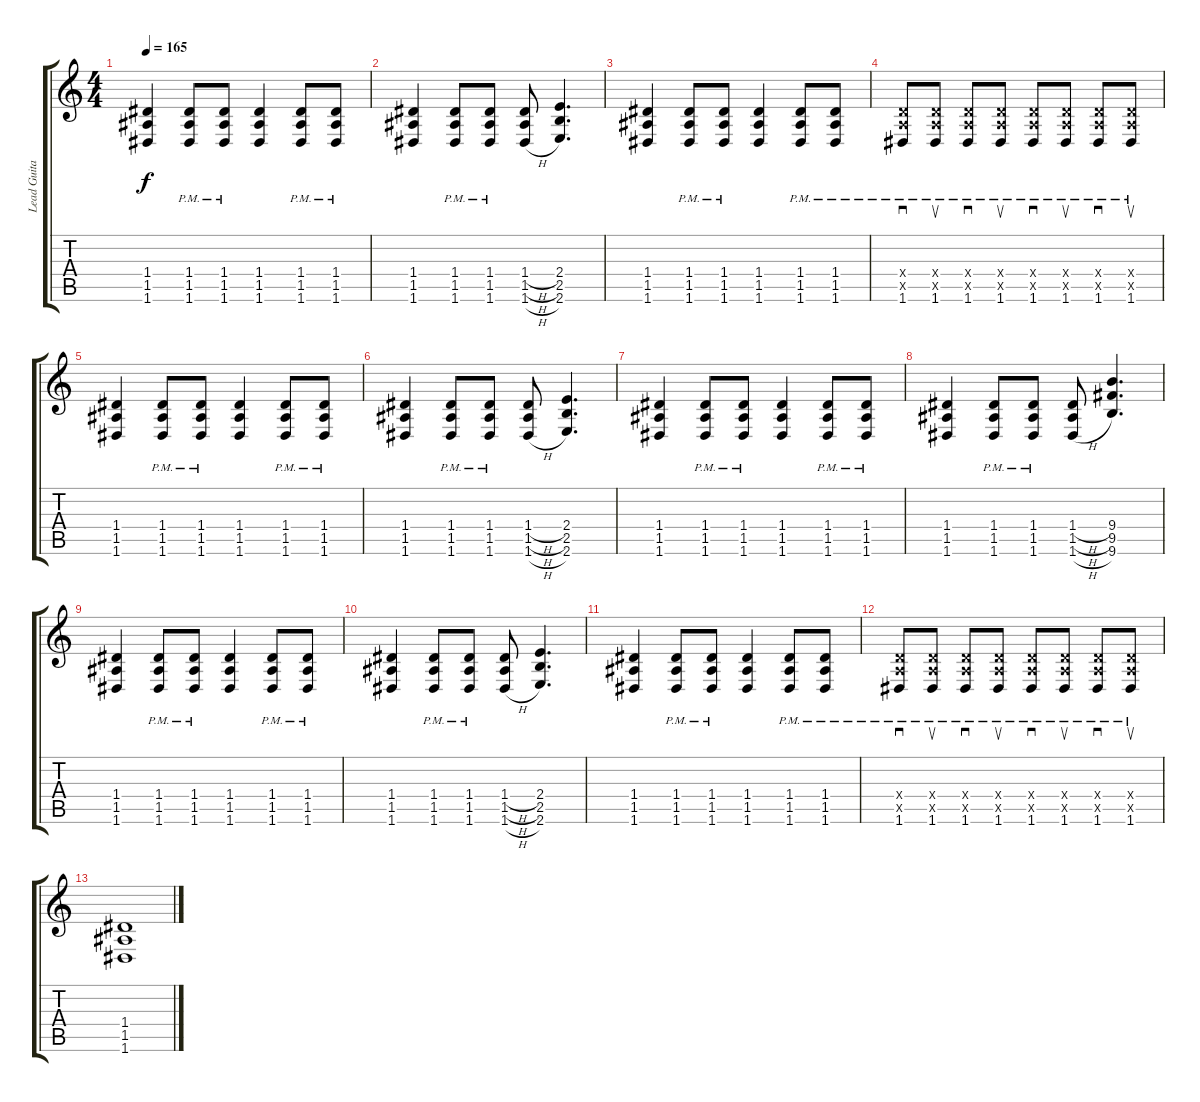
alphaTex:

\track ("Lead Guitar" "Lead Guita") {instrument overdrivenguitar}
\staff {score tabs}
\tuning (E4 B3 G3 D3 A2 D2) {hide}
\ts (4 4)
\tempo 165
\clef g2
\ks c
(1.4 1.5 1.6).4{dy f} (1.4{pm} 1.5{pm} 1.6{pm}).8 (1.4{pm} 1.5{pm} 1.6{pm}).8 (1.4 1.5 1.6).4 (1.4{pm} 1.5{pm} 1.6{pm}).8 (1.4{pm} 1.5{pm} 1.6{pm}).8 |
(1.4 1.5 1.6).4 (1.4{pm} 1.5{pm} 1.6{pm}).8 (1.4{pm} 1.5{pm} 1.6{pm}).8 (1.4{h} 1.5{h} 1.6{h}).8 (2.4 2.5 2.6).4{d} |
(1.4 1.5 1.6).4 (1.4{pm} 1.5{pm} 1.6{pm}).8 (1.4{pm} 1.5{pm} 1.6{pm}).8 (1.4 1.5 1.6).4 (1.4{pm} 1.5{pm} 1.6{pm}).8 (1.4{pm} 1.5{pm} 1.6{pm}).8 |
(0.4{x} 0.5{x} 1.6{pm}).8{sd} (0.4{x} 0.5{x} 1.6{pm}).8{su} (0.4{x} 0.5{x} 1.6{pm}).8{sd} (0.4{x} 0.5{x} 1.6{pm}).8{su} (0.4{x} 0.5{x} 1.6{pm}).8{sd} (0.4{x} 0.5{x} 1.6{pm}).8{su} (0.4{x} 0.5{x} 1.6{pm}).8{sd} (0.4{x} 0.5{x} 1.6{pm}).8{su} |
(1.4 1.5 1.6).4 (1.4{pm} 1.5{pm} 1.6{pm}).8 (1.4{pm} 1.5{pm} 1.6{pm}).8 (1.4 1.5 1.6).4 (1.4{pm} 1.5{pm} 1.6{pm}).8 (1.4{pm} 1.5{pm} 1.6{pm}).8 |
(1.4 1.5 1.6).4 (1.4{pm} 1.5{pm} 1.6{pm}).8 (1.4{pm} 1.5{pm} 1.6{pm}).8 (1.4{h} 1.5{h} 1.6{h}).8 (2.4 2.5 2.6).4{d} |
(1.4 1.5 1.6).4 (1.4{pm} 1.5{pm} 1.6{pm}).8 (1.4{pm} 1.5{pm} 1.6{pm}).8 (1.4 1.5 1.6).4 (1.4{pm} 1.5{pm} 1.6{pm}).8 (1.4{pm} 1.5{pm} 1.6{pm}).8 |
(1.4 1.5 1.6).4 (1.4{pm} 1.5{pm} 1.6{pm}).8 (1.4{pm} 1.5{pm} 1.6{pm}).8 (1.4{h} 1.5{h} 1.6{h}).8 (9.4 9.5 9.6).4{d} |
(1.4 1.5 1.6).4 (1.4{pm} 1.5{pm} 1.6{pm}).8 (1.4{pm} 1.5{pm} 1.6{pm}).8 (1.4 1.5 1.6).4 (1.4{pm} 1.5{pm} 1.6{pm}).8 (1.4{pm} 1.5{pm} 1.6{pm}).8 |
(1.4 1.5 1.6).4 (1.4{pm} 1.5{pm} 1.6{pm}).8 (1.4{pm} 1.5{pm} 1.6{pm}).8 (1.4{h} 1.5{h} 1.6{h}).8 (2.4 2.5 2.6).4{d} |
(1.4 1.5 1.6).4 (1.4{pm} 1.5{pm} 1.6{pm}).8 (1.4{pm} 1.5{pm} 1.6{pm}).8 (1.4 1.5 1.6).4 (1.4{pm} 1.5{pm} 1.6{pm}).8 (1.4{pm} 1.5{pm} 1.6{pm}).8 |
(0.4{x} 0.5{x} 1.6{pm}).8{sd} (0.4{x} 0.5{x} 1.6{pm}).8{su} (0.4{x} 0.5{x} 1.6{pm}).8{sd} (0.4{x} 0.5{x} 1.6{pm}).8{su} (0.4{x} 0.5{x} 1.6{pm}).8{sd} (0.4{x} 0.5{x} 1.6{pm}).8{su} (0.4{x} 0.5{x} 1.6{pm}).8{sd} (0.4{x} 0.5{x} 1.6{pm}).8{su} |
(1.4 1.5 1.6).1
